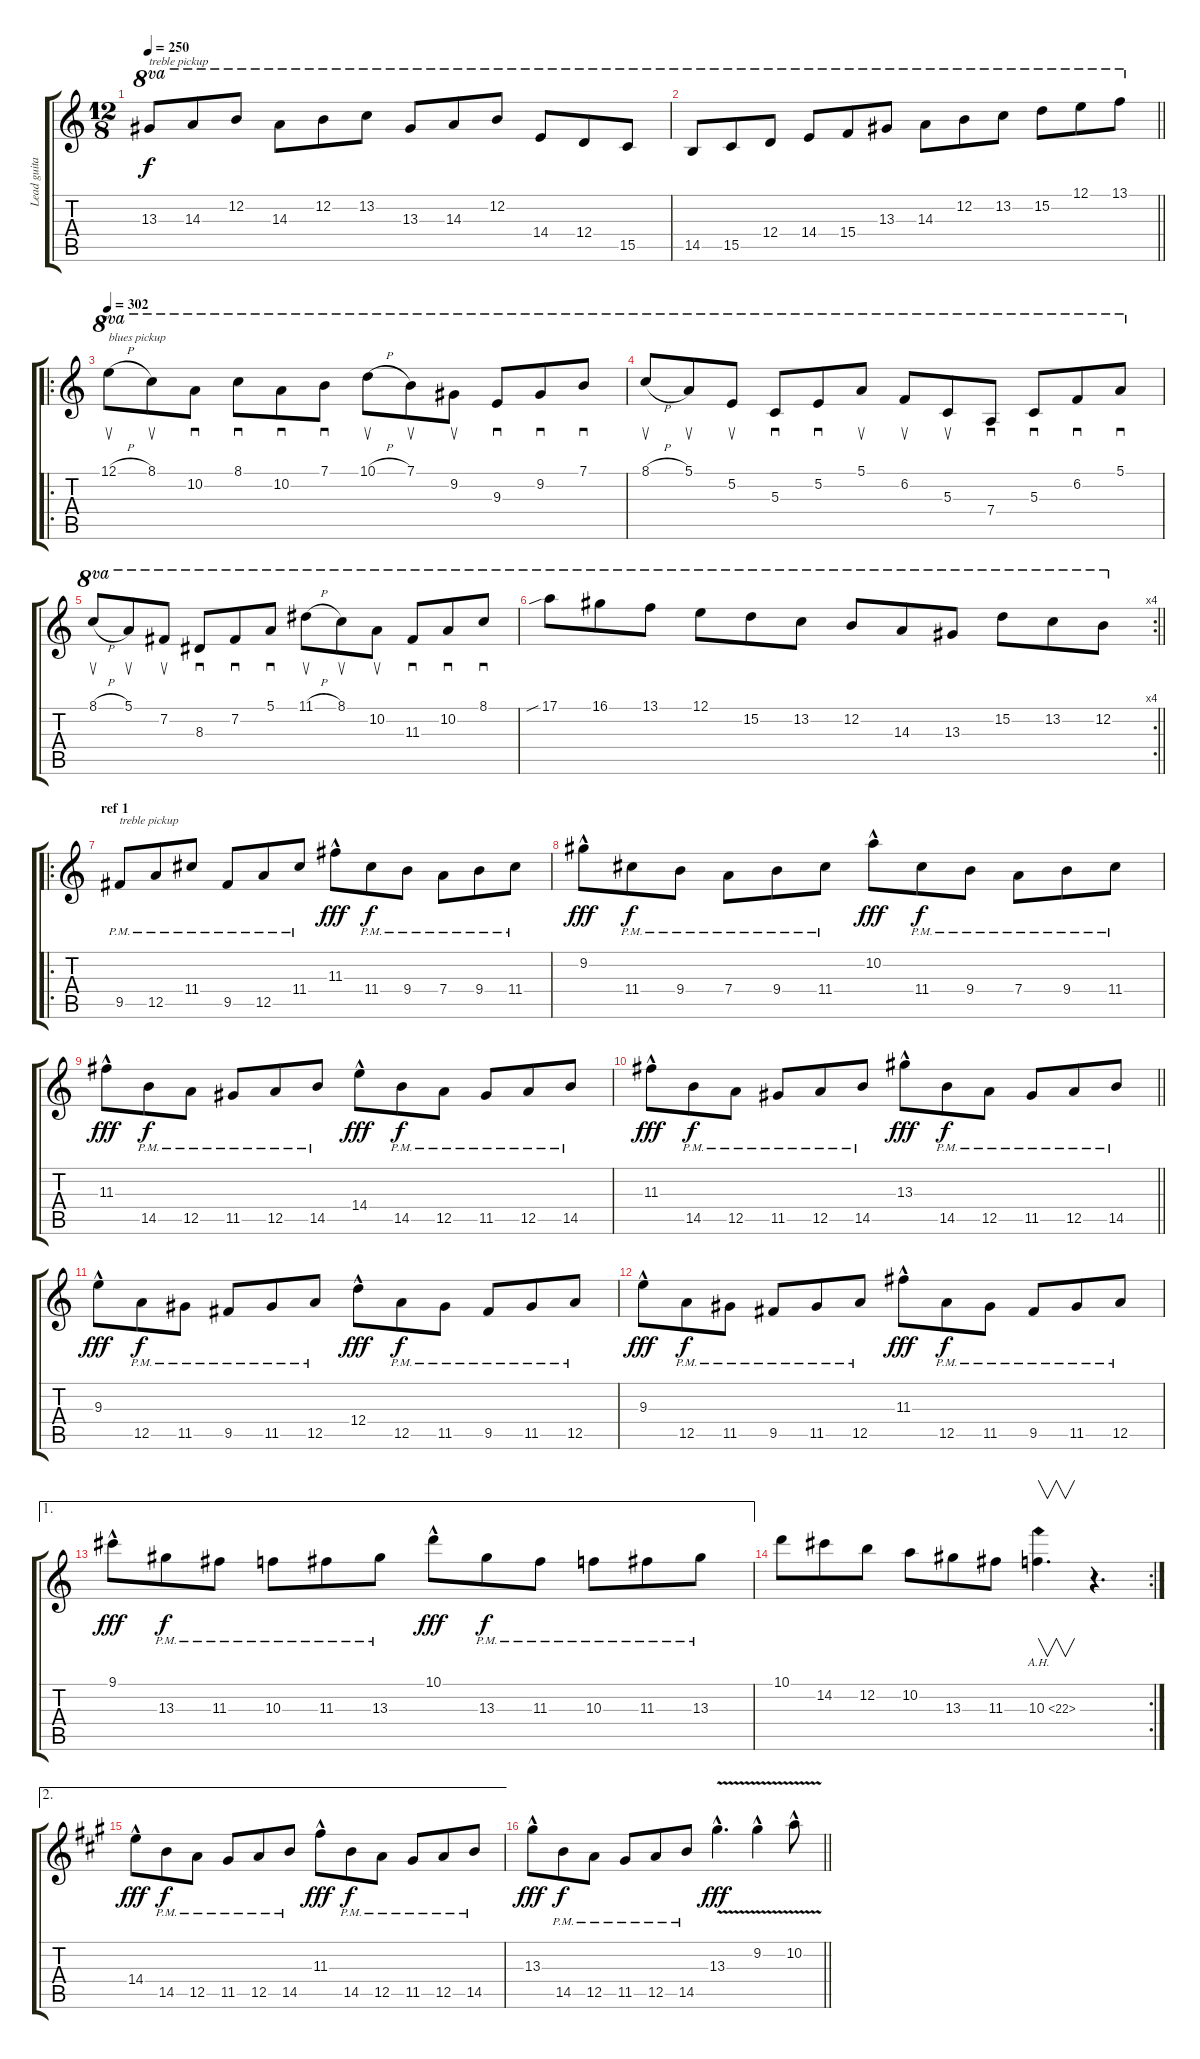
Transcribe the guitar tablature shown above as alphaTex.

\track ("Lead guitar" "Lead guita") {instrument acousticguitarsteel}
\staff {score tabs}
\tuning (E4 B3 G3 D3 A2 E2) {hide}
\ts (12 8)
\tempo 250
\tempo 302
\tempo 250
\clef g2
\ks c
13.3.8{ot 8va txt "treble pickup" dy f instrument distortionguitar} 14.3.8{ot 8va} 12.2.8{ot 8va} 14.3.8{ot 8va} 12.2.8{ot 8va} 13.2.8{ot 8va} 13.3.8{ot 8va} 14.3.8{ot 8va} 12.2.8{ot 8va} 14.4.8{ot 8va} 12.4.8{ot 8va} 15.5.8{ot 8va} |
\barLineRight lightlight
14.5.8{ot 8va txt ""} 15.5.8{ot 8va} 12.4.8{ot 8va} 14.4.8{ot 8va} 15.4.8{ot 8va} 13.3.8{ot 8va} 14.3.8{ot 8va} 12.2.8{ot 8va} 13.2.8{ot 8va} 15.2.8{ot 8va} 12.1.8{ot 8va} 13.1.8{ot 8va} |
\ro
\section ("" "v")
\tempo 302
12.1{h}.8{su ot 8va txt "blues pickup" volume 13 instrument distortionguitar} 8.1.8{su ot 8va} 10.2.8{sd ot 8va} 8.1.8{sd ot 8va} 10.2.8{sd ot 8va} 7.1.8{sd ot 8va} 10.1{h}.8{su ot 8va} 7.1.8{su ot 8va} 9.2.8{su ot 8va} 9.3.8{sd ot 8va} 9.2.8{sd ot 8va} 7.1.8{sd ot 8va} |
8.1{h}.8{su ot 8va} 5.1.8{su ot 8va} 5.2.8{su ot 8va} 5.3.8{sd ot 8va} 5.2.8{sd ot 8va} 5.1.8{su ot 8va} 6.2.8{su ot 8va} 5.3.8{su ot 8va} 7.4.8{sd ot 8va} 5.3.8{sd ot 8va} 6.2.8{sd ot 8va} 5.1.8{sd ot 8va} |
8.1{h}.8{su ot 8va} 5.1.8{su ot 8va} 7.2.8{su ot 8va} 8.3.8{sd ot 8va} 7.2.8{sd ot 8va} 5.1.8{sd ot 8va} 11.1{h}.8{su ot 8va} 8.1.8{su ot 8va} 10.2.8{su ot 8va} 11.3.8{sd ot 8va} 10.2.8{sd ot 8va} 8.1.8{sd ot 8va} |
\rc 4
\barLineRight lightlight
17.1{sib}.8{ot 8va} 16.1.8{ot 8va} 13.1.8{ot 8va} 12.1.8{ot 8va} 15.2.8{ot 8va} 13.2.8{ot 8va} 12.2.8{ot 8va} 14.3.8{ot 8va} 13.3.8{ot 8va} 15.2.8{ot 8va} 13.2.8{ot 8va} 12.2.8{ot 8va} |
\ro
\section ("" "ref 1")
9.5{pm}.8{txt "treble pickup" volume 12 instrument distortionguitar} 12.5{pm}.8 11.4{pm}.8 9.5{pm}.8 12.5{pm}.8 11.4{pm}.8 11.3{hac}.8{dy fff} 11.4{pm}.8{dy f} 9.4{pm}.8 7.4{pm}.8 9.4{pm}.8 11.4{pm}.8 |
9.2{hac}.8{dy fff} 11.4{pm}.8{dy f} 9.4{pm}.8 7.4{pm}.8 9.4{pm}.8 11.4{pm}.8 10.2{hac}.8{dy fff} 11.4{pm}.8{dy f} 9.4{pm}.8 7.4{pm}.8 9.4{pm}.8 11.4{pm}.8 |
11.3{hac}.8{dy fff} 14.5{pm}.8{dy f} 12.5{pm}.8 11.5{pm}.8 12.5{pm}.8 14.5{pm}.8 14.4{hac}.8{dy fff} 14.5{pm}.8{dy f} 12.5{pm}.8 11.5{pm}.8 12.5{pm}.8 14.5{pm}.8 |
\barLineRight lightlight
11.3{hac}.8{dy fff} 14.5{pm}.8{dy f} 12.5{pm}.8 11.5{pm}.8 12.5{pm}.8 14.5{pm}.8 13.3{hac}.8{dy fff} 14.5{pm}.8{dy f} 12.5{pm}.8 11.5{pm}.8 12.5{pm}.8 14.5{pm}.8 |
9.3{hac}.8{dy fff} 12.5{pm}.8{dy f} 11.5{pm}.8 9.5{pm}.8 11.5{pm}.8 12.5{pm}.8 12.4{hac}.8{dy fff} 12.5{pm}.8{dy f} 11.5{pm}.8 9.5{pm}.8 11.5{pm}.8 12.5{pm}.8 |
9.3{hac}.8{dy fff} 12.5{pm}.8{dy f} 11.5{pm}.8 9.5{pm}.8 11.5{pm}.8 12.5{pm}.8 11.3{hac}.8{dy fff} 12.5{pm}.8{dy f} 11.5{pm}.8 9.5{pm}.8 11.5{pm}.8 12.5{pm}.8 |
\ae 1
9.1{hac}.8{dy fff} 13.3{pm}.8{dy f} 11.3{pm}.8 10.3{pm}.8 11.3{pm}.8 13.3{pm}.8 10.1{hac}.8{dy fff} 13.3{pm}.8{dy f} 11.3{pm}.8 10.3{pm}.8 11.3{pm}.8 13.3{pm}.8 |
\rc 2
10.1.8 14.2.8 12.2.8 10.2.8 13.3.8 11.3.8 10.3{ah 12}.4{v d} r.4{d} |
\ae 2
\ks a
14.4{hac}.8{dy fff} 14.5{pm}.8{dy f} 12.5{pm}.8 11.5{pm}.8 12.5{pm}.8 14.5{pm}.8 11.3{hac}.8{dy fff} 14.5{pm}.8{dy f} 12.5{pm}.8 11.5{pm}.8 12.5{pm}.8 14.5{pm}.8 |
\barLineRight lightlight
13.3{hac}.8{dy fff} 14.5{pm}.8{dy f} 12.5{pm}.8 11.5{pm}.8 12.5{pm}.8 14.5{pm}.8 13.3{v hac}.4{d dy fff} 9.2{v hac}.4 10.2{v hac}.8
